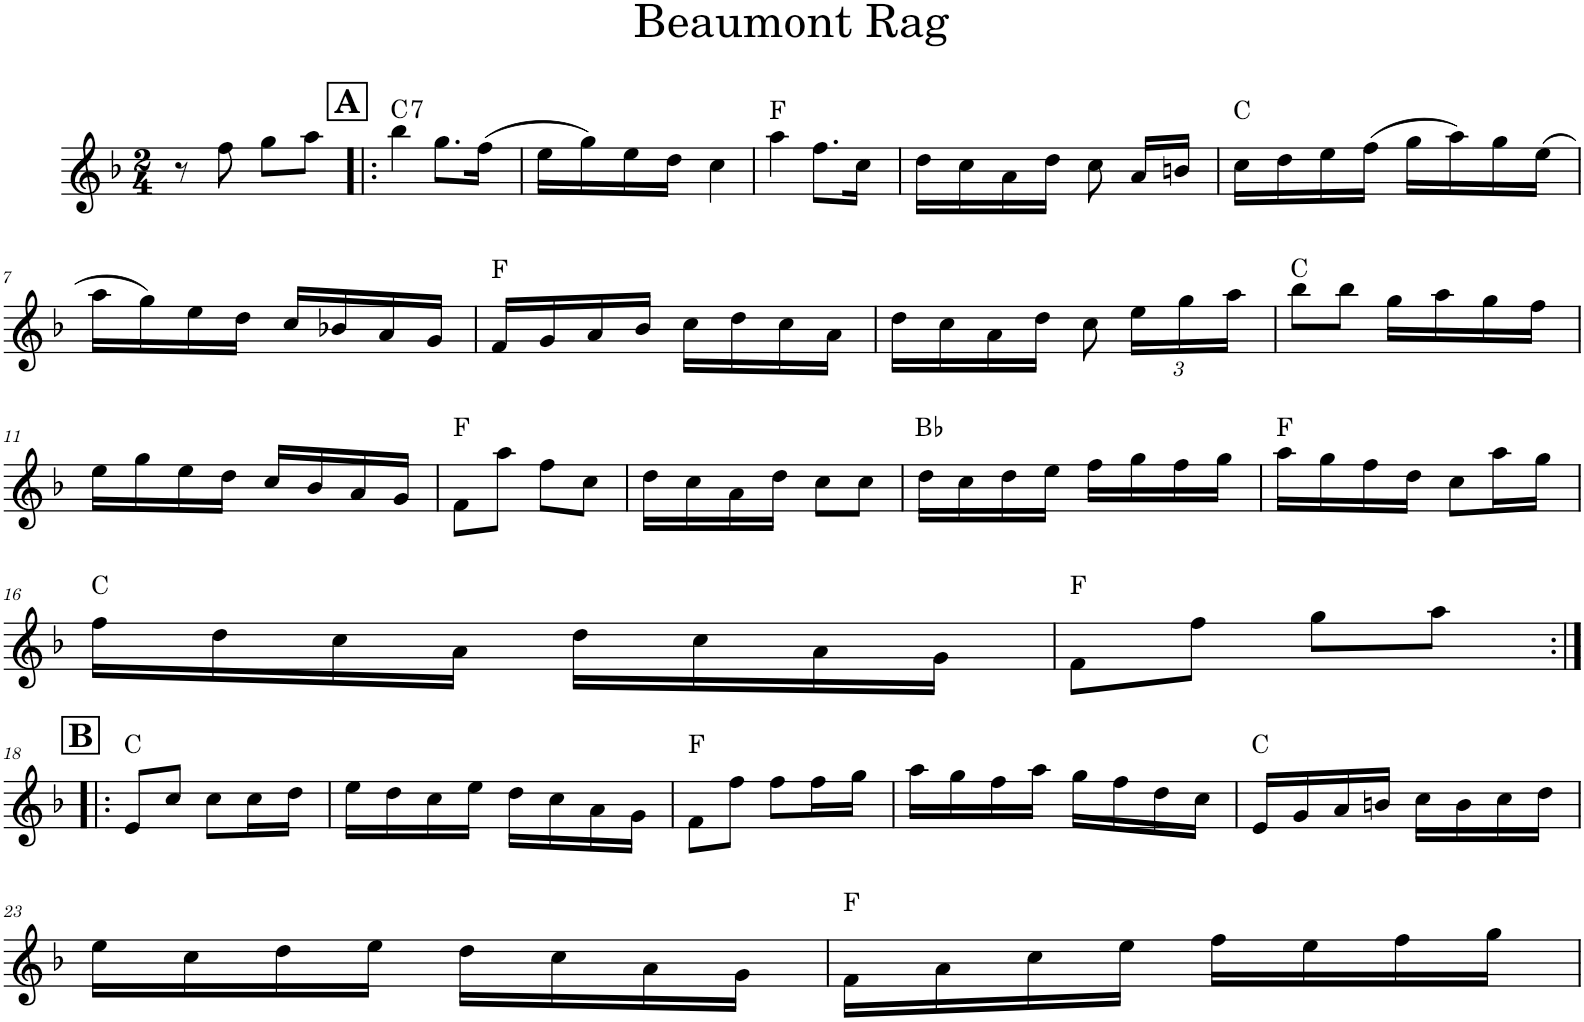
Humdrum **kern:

**kern	**harte
*part1	*part1
*staff1	*
*I"Violin	*
*I'Vln	*
*clefG2	*
*k[b-]	*
*M2/4	*
=1	=1
8r	.
8ff\	.
8gg\L	.
8aa\J	.
!!LO:REH:place=s1:a:B:cj:fs=14:t=A
=2!|:	=2!|:
!	!LO:H:kt=7
4bb-\	C:7
8.gg\L	.
(16ff\Jk	.
=3	=3
16ee\LL	.
16gg\)	.
16ee\	.
16dd\JJ	.
4cc\	.
=4	=4
4aa\	F:maj
8.ff\L	.
16cc\Jk	.
=5	=5
16dd\LL	.
16cc\	.
16a\	.
16dd\JJ	.
8cc\	.
16a/LL	.
16bn/JJ	.
=6	=6
16cc\LL	C:maj
16dd\	.
16ee\	.
(16ff\JJ	.
16gg\LL	.
16aa\)	.
16gg\	.
(16ee\JJ	.
!!LO:LB:g=z
=7	=7
16aa\LL	.
16gg\)	.
16ee\	.
16dd\JJ	.
16cc/LL	.
16b-X/	.
16a/	.
16g/JJ	.
=8	=8
16f/LL	F:maj
16g/	.
16a/	.
16b-/JJ	.
16cc\LL	.
16dd\	.
16cc\	.
16a\JJ	.
=9	=9
16dd\LL	.
16cc\	.
16a\	.
16dd\JJ	.
8cc\	.
*Xbrackettup	*
24ee\LL	.
24gg\	.
24aa\JJ	.
=10	=10
8bb-\L	C:maj
8bb-\J	.
16gg\LL	.
16aa\	.
16gg\	.
16ff\JJ	.
!!LO:LB:g=z
=11	=11
16ee\LL	.
16gg\	.
16ee\	.
16dd\JJ	.
16cc/LL	.
16b-/	.
16a/	.
16g/JJ	.
=12	=12
8f\L	F:maj
8aa\J	.
8ff\L	.
8cc\J	.
=13	=13
16dd\LL	.
16cc\	.
16a\	.
16dd\JJ	.
8cc\L	.
8cc\J	.
=14	=14
16dd\LL	Bb:maj
16cc\	.
16dd\	.
16ee\JJ	.
16ff\LL	.
16gg\	.
16ff\	.
16gg\JJ	.
=15	=15
16aa\LL	F:maj
16gg\	.
16ff\	.
16dd\JJ	.
8cc\L	.
16aa\L	.
16gg\JJ	.
!!LO:LB:g=z
=16	=16
16ff\LL	C:maj
16dd\	.
16cc\	.
16a\JJ	.
16dd\LL	.
16cc\	.
16a\	.
16g\JJ	.
=17	=17
8f\L	F:maj
8ff\J	.
8gg\L	.
8aa\J	.
!!LO:LB:g=z
!!LO:REH:place=s1:a:B:cj:fs=14:t=B
=18:|!|:	=18:|!|:
8e/L	C:maj
8cc/J	.
8cc\L	.
16cc\L	.
16dd\JJ	.
=19	=19
16ee\LL	.
16dd\	.
16cc\	.
16ee\JJ	.
16dd\LL	.
16cc\	.
16a\	.
16g\JJ	.
=20	=20
8f\L	F:maj
8ff\J	.
8ff\L	.
16ff\L	.
16gg\JJ	.
=21	=21
16aa\LL	.
16gg\	.
16ff\	.
16aa\JJ	.
16gg\LL	.
16ff\	.
16dd\	.
16cc\JJ	.
=22	=22
16e/LL	C:maj
16g/	.
16a/	.
16bn/JJ	.
16cc\LL	.
16b\	.
16cc\	.
16dd\JJ	.
!!LO:LB:g=z
=23	=23
16ee\LL	.
16cc\	.
16dd\	.
16ee\JJ	.
16dd\LL	.
16cc\	.
16a\	.
16g\JJ	.
=24	=24
16f\LL	F:maj
16a\	.
16cc\	.
16ee\JJ	.
16ff\LL	.
16ee\	.
16ff\	.
16gg\JJ	.
=	=
*-	*-
